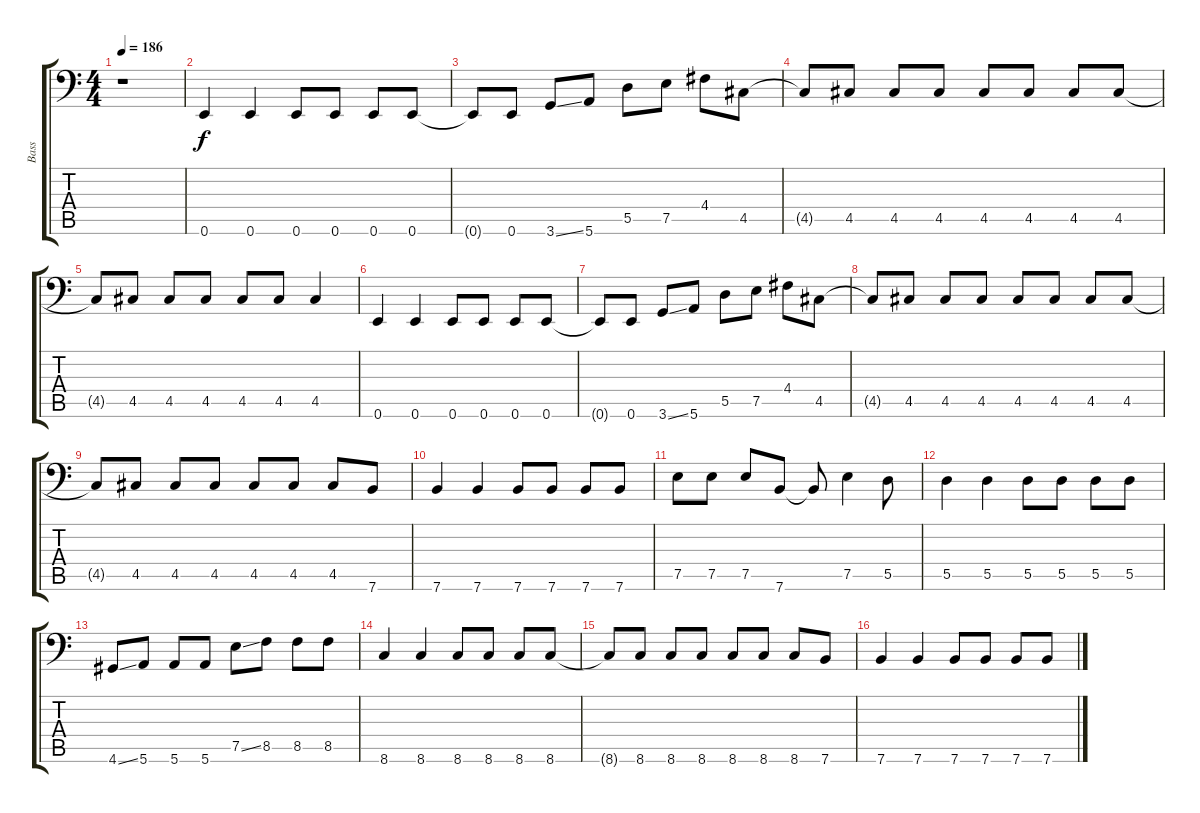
\track ("Bass" "Bass") {instrument electricbasspick}
\staff {score tabs}
\tuning (E3 B2 G2 D2 A1 E1) {hide}
\ts (4 4)
\tempo 186
\clef f4
\ks c
r.1{dy f instrument electricbasspick} |
0.6.4 0.6.4 0.6.8 0.6.8 0.6.8 0.6.8 |
0.6{t}.8 0.6.8 3.6{ss}.8 5.6.8 5.5.8 7.5.8 4.4.8 4.5.8 |
4.5{t}.8 4.5.8 4.5.8 4.5.8 4.5.8 4.5.8 4.5.8 4.5.8 |
4.5{t}.8 4.5.8 4.5.8 4.5.8 4.5.8 4.5.8 4.5.4 |
0.6.4 0.6.4 0.6.8 0.6.8 0.6.8 0.6.8 |
0.6{t}.8 0.6.8 3.6{ss}.8 5.6.8 5.5.8 7.5.8 4.4.8 4.5.8 |
4.5{t}.8 4.5.8 4.5.8 4.5.8 4.5.8 4.5.8 4.5.8 4.5.8 |
4.5{t}.8 4.5.8 4.5.8 4.5.8 4.5.8 4.5.8 4.5.8 7.6.8 |
7.6.4 7.6.4 7.6.8 7.6.8 7.6.8 7.6.8 |
7.5.8 7.5.8 7.5.8 7.6.8 7.6{t}.8 7.5.4 5.5.8 |
5.5.4 5.5.4 5.5.8 5.5.8 5.5.8 5.5.8 |
4.6{ss}.8 5.6.8 5.6.8 5.6.8 7.5{ss}.8 8.5.8 8.5.8 8.5.8 |
8.6.4 8.6.4 8.6.8 8.6.8 8.6.8 8.6.8 |
8.6{t}.8 8.6.8 8.6.8 8.6.8 8.6.8 8.6.8 8.6.8 7.6.8 |
7.6.4 7.6.4 7.6.8 7.6.8 7.6.8 7.6.8
